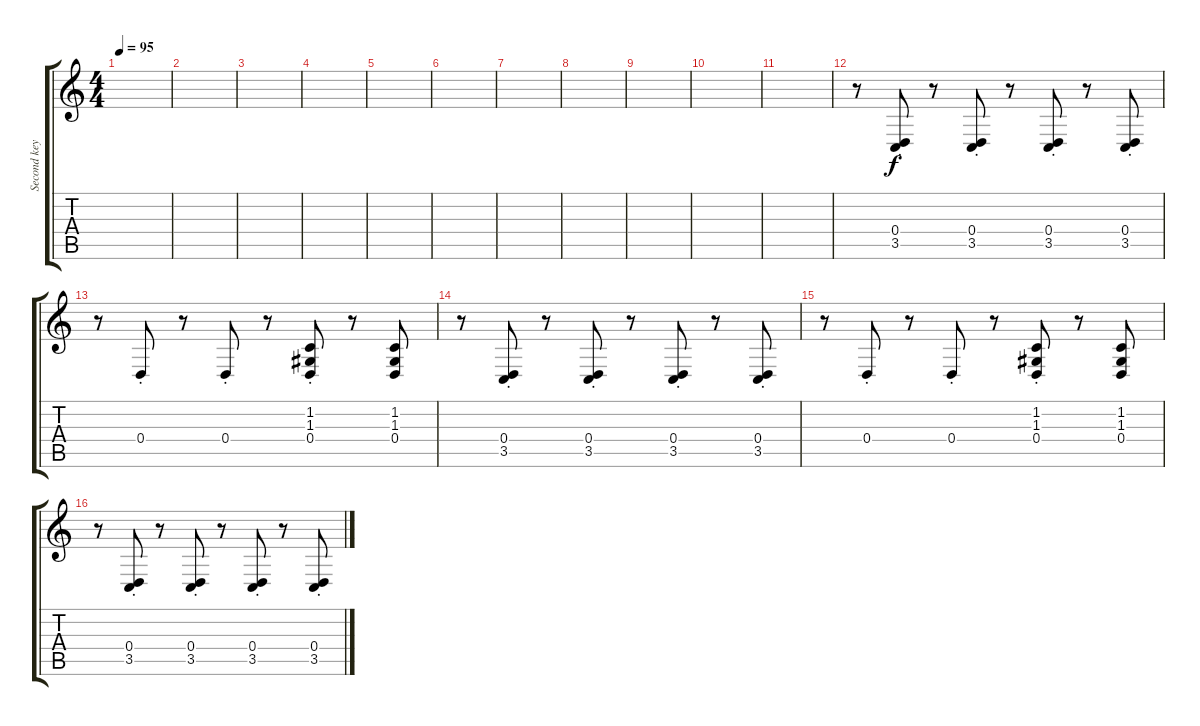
\track ("Second keyboard" "Second key") {instrument drawbarorgan}
\staff {score tabs}
\tuning (E4 B3 G3 D3 A2 E2) {hide}
\ts (4 4)
\tempo 95
\clef g2
\ks c
|
|
|
|
|
|
|
|
|
|
|
r.8{volume 7} (0.4{st} 3.5{st}).8 r.8 (0.4{st} 3.5{st}).8 r.8 (0.4{st} 3.5{st}).8 r.8 (0.4{st} 3.5{st}).8 |
r.8 0.4{st}.8 r.8 0.4{st}.8 r.8 (1.2{st} 1.3{st} 0.4{st}).8 r.8 (1.2 1.3 0.4).8 |
r.8 (0.4{st} 3.5{st}).8 r.8 (0.4{st} 3.5{st}).8 r.8 (0.4{st} 3.5{st}).8 r.8 (0.4{st} 3.5{st}).8 |
r.8 0.4{st}.8 r.8 0.4{st}.8 r.8 (1.2{st} 1.3{st} 0.4{st}).8 r.8 (1.2 1.3 0.4).8 |
r.8 (0.4{st} 3.5{st}).8 r.8 (0.4{st} 3.5{st}).8 r.8 (0.4{st} 3.5{st}).8 r.8 (0.4{st} 3.5{st}).8
